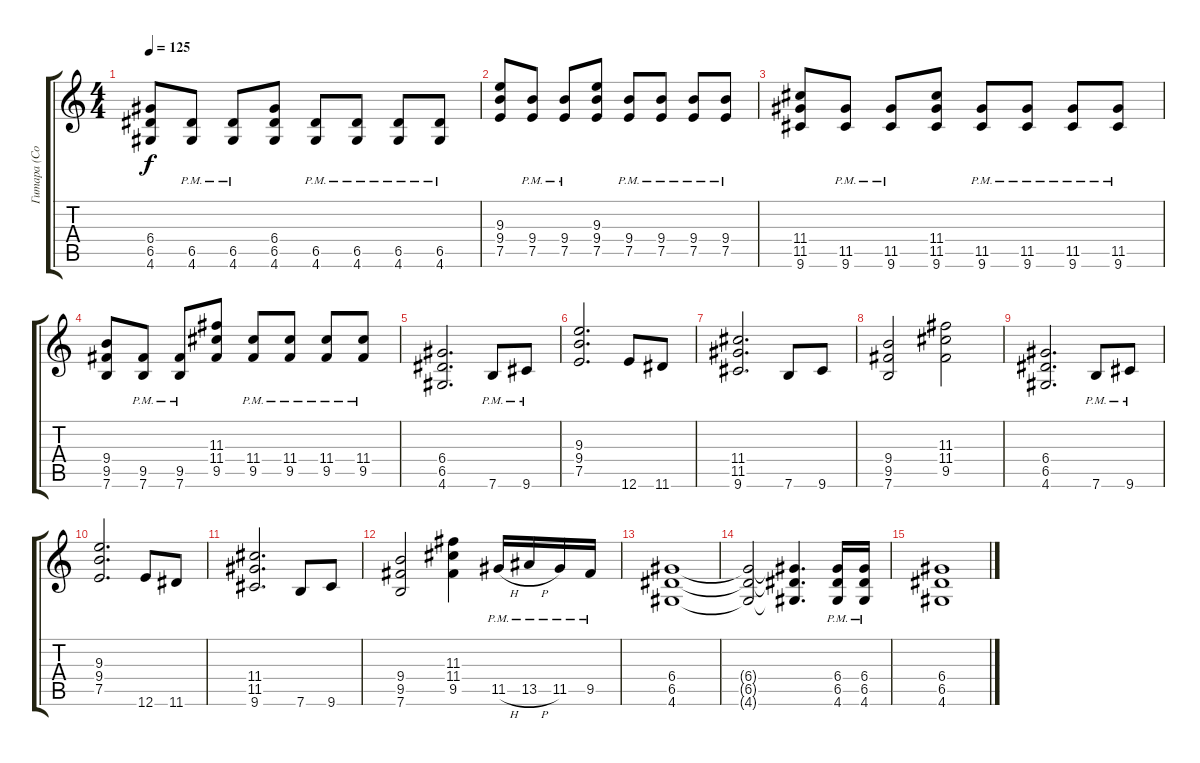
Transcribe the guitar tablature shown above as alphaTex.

\track ("Гитара (Соло-ритм)" "Гитара (Со") {instrument overdrivenguitar}
\staff {score tabs}
\tuning (E4 B3 G3 D3 A2 E2) {hide}
\ts (4 4)
\tempo 125
\clef g2
\ks c
(6.4 6.5 4.6).8{dy f} (6.5{pm} 4.6{pm}).8 (6.5{pm} 4.6{pm}).8 (6.4 6.5 4.6).8 (6.5{pm} 4.6{pm}).8 (6.5{pm} 4.6{pm}).8 (6.5{pm} 4.6{pm}).8 (6.5{pm} 4.6{pm}).8 |
(9.3 9.4 7.5).8 (9.4{pm} 7.5{pm}).8 (9.4{pm} 7.5{pm}).8 (9.3 9.4 7.5).8 (9.4{pm} 7.5{pm}).8 (9.4{pm} 7.5{pm}).8 (9.4{pm} 7.5{pm}).8 (9.4{pm} 7.5{pm}).8 |
(11.4 11.5 9.6).8 (11.5{pm} 9.6{pm}).8 (11.5{pm} 9.6{pm}).8 (11.4 11.5 9.6).8 (11.5{pm} 9.6{pm}).8 (11.5{pm} 9.6{pm}).8 (11.5{pm} 9.6{pm}).8 (11.5{pm} 9.6{pm}).8 |
(9.4 9.5 7.6).8 (9.5{pm} 7.6{pm}).8 (9.5{pm} 7.6{pm}).8 (11.3 11.4 9.5).8 (11.4{pm} 9.5{pm}).8 (11.4{pm} 9.5{pm}).8 (11.4{pm} 9.5{pm}).8 (11.4{pm} 9.5{pm}).8 |
(6.4 6.5 4.6).2{d} 7.6{pm}.8 9.6{pm}.8 |
(9.3 9.4 7.5).2{d} 12.6.8 11.6.8 |
(11.4 11.5 9.6).2{d} 7.6.8 9.6.8 |
(9.4 9.5 7.6).2 (11.3 11.4 9.5).2 |
(6.4 6.5 4.6).2{d} 7.6{pm}.8 9.6{pm}.8 |
(9.3 9.4 7.5).2{d} 12.6.8 11.6.8 |
(11.4 11.5 9.6).2{d} 7.6.8 9.6.8 |
(9.4 9.5 7.6).2 (11.3 11.4 9.5).4 11.5{h pm}.16 13.5{h pm}.16 11.5{pm}.16 9.5{pm}.16 |
(6.4 6.5 4.6).1 |
(6.4{t} 6.5{t} 4.6{t}).2 (6.4{t} 6.5{t} 4.6{t}).4{d} (6.4{pm} 6.5{pm} 4.6{pm}).16 (6.4{pm} 6.5{pm} 4.6{pm}).16 |
(6.4 6.5 4.6).1
